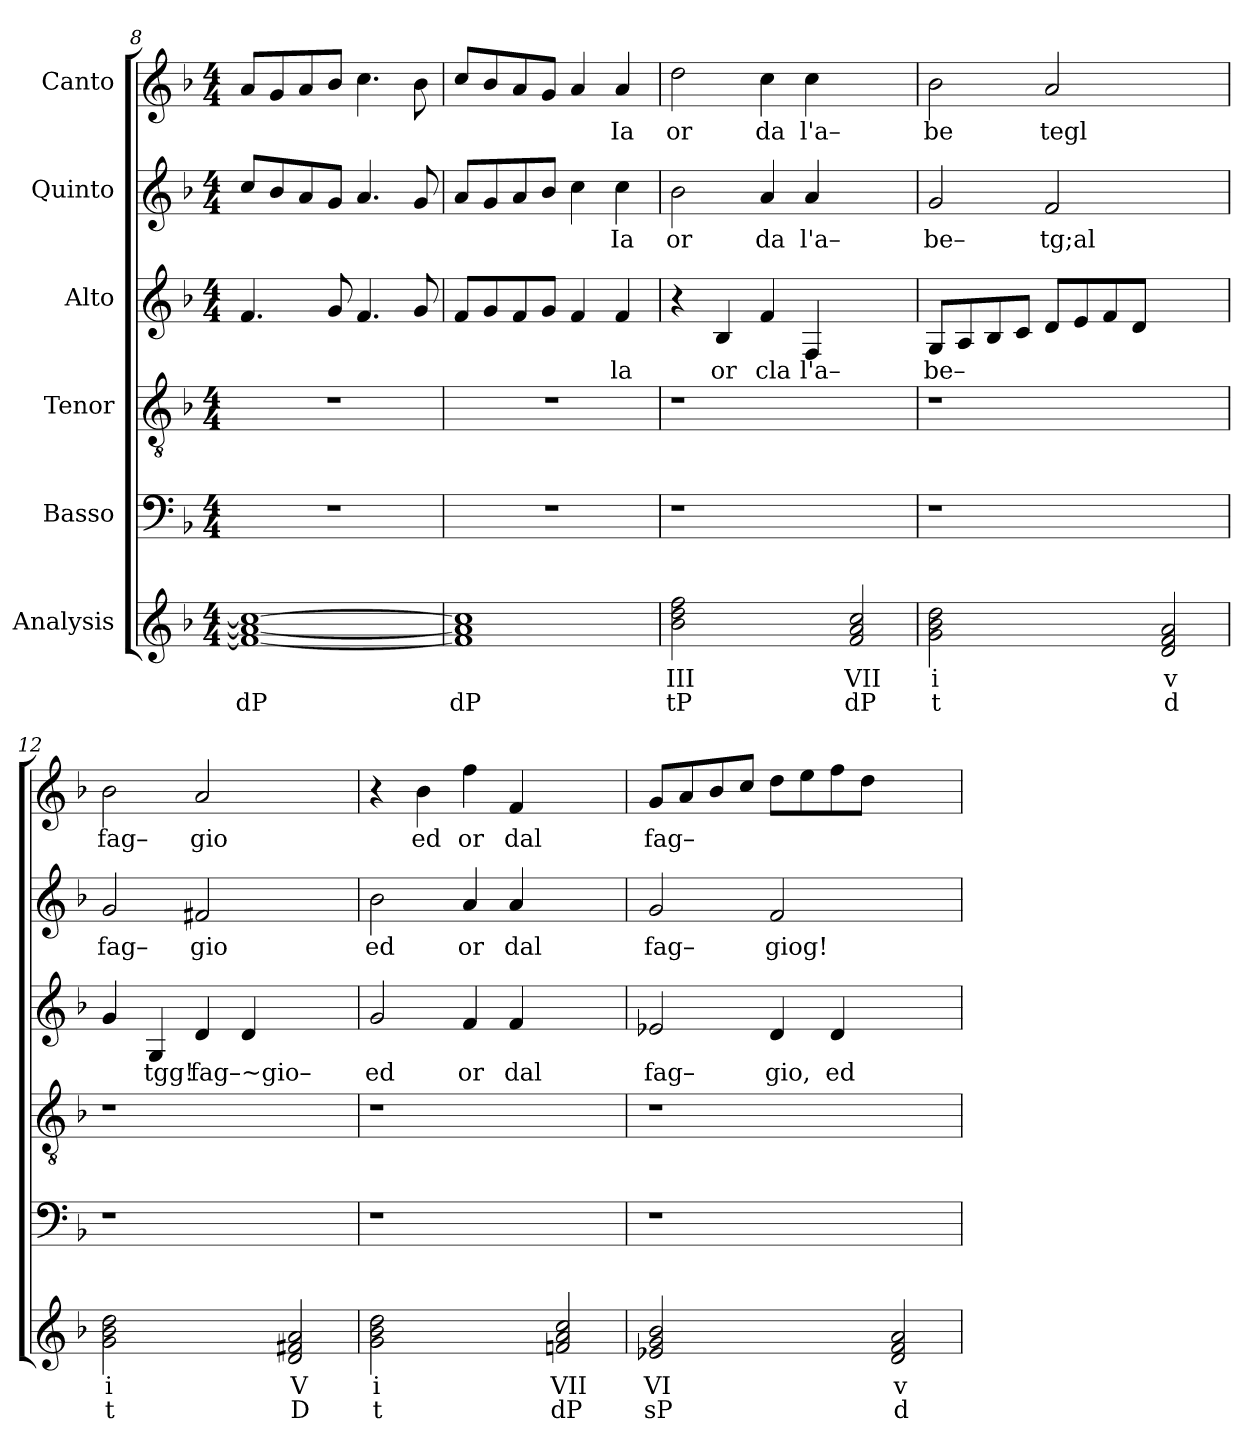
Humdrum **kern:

**kern	**text	**text	**kern	**kern	**kern	**text	**kern	**text	**kern	**text
*part6	*part6	*part6	*part5	*part4	*part3	*part3	*part2	*part2	*part1	*part1
*staff6	*staff6	*staff6	*staff5	*staff4	*staff3	*staff3	*staff2	*staff2	*staff1	*staff1
*I"Analysis	*	*	*I"Basso	*I"Tenor	*I"Alto	*	*I"Quinto	*	*I"Canto	*
*	*	*	*clefF4	*clefGv2	*clefG2	*	*clefG2	*	*clefG2	*
*k[b-]	*	*	*k[b-]	*k[b-]	*k[b-]	*	*k[b-]	*	*k[b-]	*
*	*	*	*F:	*F:	*F:	*	*F:	*	*F:	*
*M4/4	*	*	*M4/4	*M4/4	*M4/4	*	*M4/4	*	*M4/4	*
=8	=8	=8	=8	=8	=8	=8	=8	=8	=8	=8
1f_ 1a_ 1cc_	.	dP	1r	1r	4.f/	.	8cc/L	.	8a/L	.
.	.	.	.	.	.	.	8b-/	.	8g/	.
.	.	.	.	.	.	.	8a/	.	8a/	.
.	.	.	.	.	8g/	.	8g/J	.	8b-/J	.
.	.	.	.	.	4.f/	.	4.a/	.	4.cc\	.
.	.	.	.	.	8g/	.	8g/	.	8b-\	.
=9	=9	=9	=9	=9	=9	=9	=9	=9	=9	=9
1f] 1a] 1cc]	.	dP	1r	1r	8f/L	.	8a/L	.	8cc/L	.
.	.	.	.	.	8g/	.	8g/	.	8b-/	.
.	.	.	.	.	8f/	.	8a/	.	8a/	.
.	.	.	.	.	8g/J	.	8b-/J	.	8g/J	.
.	.	.	.	.	4f/	.	4cc\	.	4a/	.
!	!	!	!	!	!	!LO:LY:b	!	!	!	!
!	!	!	!	!	!	!	!	!LO:LY:b	!	!
!	!	!	!	!	!	!	!	!	!	!LO:LY:b
.	.	.	.	.	4f/	la	4cc\	Ia	4a/	Ia
=10	=10	=10	=10	=10	=10	=10	=10	=10	=10	=10
!	!	!	!	!	!	!	!	!LO:LY:b	!	!
!	!	!	!	!	!	!	!	!	!	!LO:LY:b
2b- 2dd 2ff	III	tP	1r	1r	4r	.	2b-\	or	2dd\	or
!	!	!	!	!	!	!LO:LY:b	!	!	!	!
.	.	.	.	.	4B-/	or	.	.	.	.
!	!	!	!	!	!	!LO:LY:b	!	!	!	!
!	!	!	!	!	!	!	!	!LO:LY:b	!	!
!	!	!	!	!	!	!	!	!	!	!LO:LY:b
2ryy	.	.	.	.	4f/	cla	4a/	da	4cc\	da
!	!	!	!	!	!	!LO:LY:b	!	!	!	!
!	!	!	!	!	!	!	!	!LO:LY:b	!	!
!	!	!	!	!	!	!	!	!	!	!LO:LY:b
.	.	.	.	.	4F/	l'a–	4a/	l'a–	4cc\	l'a–
2f 2a 2cc	VII	dP	2ryy	2ryy	2ryy	.	2ryy	.	2ryy	.
=11	=11	=11	=11	=11	=11	=11	=11	=11	=11	=11
!	!	!	!	!	!	!LO:LY:b	!	!	!	!
!	!	!	!	!	!	!	!	!LO:LY:b	!	!
!	!	!	!	!	!	!	!	!	!	!LO:LY:b
2g 2b- 2dd	i	t	1r	1r	8G/L	be–	2g/	be–	2b-\	be
.	.	.	.	.	8A/	.	.	.	.	.
.	.	.	.	.	8B-/	.	.	.	.	.
.	.	.	.	.	8c/J	.	.	.	.	.
!	!	!	!	!	!	!	!	!LO:LY:b	!	!
!	!	!	!	!	!	!	!	!	!	!LO:LY:b
2ryy	.	.	.	.	8d/L	.	2f/	tg;al	2a/	tegl
.	.	.	.	.	8e/	.	.	.	.	.
.	.	.	.	.	8f/	.	.	.	.	.
.	.	.	.	.	8d/J	.	.	.	.	.
2d 2f 2a	v	d	2ryy	2ryy	2ryy	.	2ryy	.	2ryy	.
=12	=12	=12	=12	=12	=12	=12	=12	=12	=12	=12
!	!	!	!	!	!	!	!	!LO:LY:b	!	!
!	!	!	!	!	!	!	!	!	!	!LO:LY:b
2g 2b- 2dd	i	t	1r	1r	4g/	.	2g/	fag–	2b-\	fag–
!	!	!	!	!	!	!LO:LY:b	!	!	!	!
.	.	.	.	.	4G/	tgg!	.	.	.	.
!	!	!	!	!	!	!LO:LY:b	!	!	!	!
!	!	!	!	!	!	!	!	!LO:LY:b	!	!
!	!	!	!	!	!	!	!	!	!	!LO:LY:b
2ryy	.	.	.	.	4d/	fag–~gio–	2f#X/	gio	2a/	gio
.	.	.	.	.	4d/	.	.	.	.	.
2d 2f#X 2a	V	D	2ryy	2ryy	2ryy	.	2ryy	.	2ryy	.
=13	=13	=13	=13	=13	=13	=13	=13	=13	=13	=13
!	!	!	!	!	!	!LO:LY:b	!	!	!	!
!	!	!	!	!	!	!	!	!LO:LY:b	!	!
2g 2b- 2dd	i	t	1r	1r	2g/	ed	2b-\	ed	4r	.
!	!	!	!	!	!	!	!	!	!	!LO:LY:b
.	.	.	.	.	.	.	.	.	4b-\	ed
!	!	!	!	!	!	!LO:LY:b	!	!	!	!
!	!	!	!	!	!	!	!	!LO:LY:b	!	!
!	!	!	!	!	!	!	!	!	!	!LO:LY:b
2ryy	.	.	.	.	4f/	or	4a/	or	4ff\	or
!	!	!	!	!	!	!LO:LY:b	!	!	!	!
!	!	!	!	!	!	!	!	!LO:LY:b	!	!
!	!	!	!	!	!	!	!	!	!	!LO:LY:b
.	.	.	.	.	4f/	dal	4a/	dal	4f/	dal
2fn 2a 2cc	VII	dP	2ryy	2ryy	2ryy	.	2ryy	.	2ryy	.
=14	=14	=14	=14	=14	=14	=14	=14	=14	=14	=14
!	!	!	!	!	!	!LO:LY:b	!	!	!	!
!	!	!	!	!	!	!	!	!LO:LY:b	!	!
!	!	!	!	!	!	!	!	!	!	!LO:LY:b
2e-X 2g 2b-	VI	sP	1r	1r	2e-X/	fag–	2g/	fag–	8g/L	fag–
.	.	.	.	.	.	.	.	.	8a/	.
.	.	.	.	.	.	.	.	.	8b-/	.
.	.	.	.	.	.	.	.	.	8cc/J	.
!	!	!	!	!	!	!LO:LY:b	!	!	!	!
!	!	!	!	!	!	!	!	!LO:LY:b	!	!
2ryy	.	.	.	.	4d/	gio,	2f/	giog!	8dd\L	.
.	.	.	.	.	.	.	.	.	8ee\	.
!	!	!	!	!	!	!LO:LY:b	!	!	!	!
.	.	.	.	.	4d/	ed	.	.	8ff\	.
.	.	.	.	.	.	.	.	.	8dd\J	.
2d 2f 2a	v	d	2ryy	2ryy	2ryy	.	2ryy	.	2ryy	.
=	=	=	=	=	=	=	=	=	=	=
*-	*-	*-	*-	*-	*-	*-	*-	*-	*-	*-
